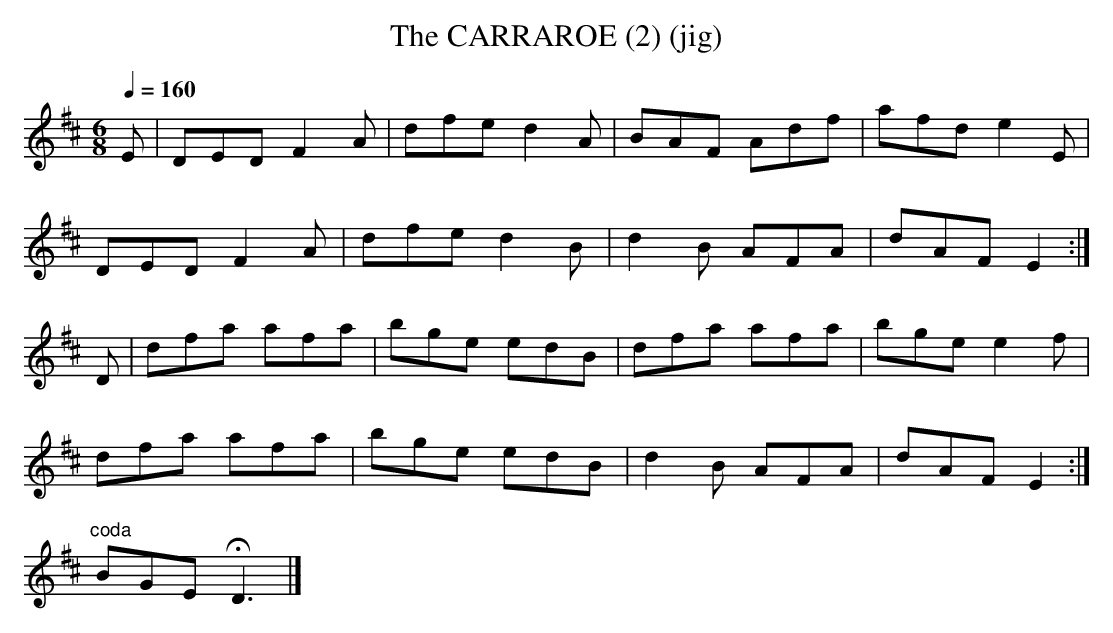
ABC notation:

X:1
T:CARRAROE (2) (jig), The
M:6/8
L:1/8
Q:1/4=160
K:D
E|DED F2 A|dfe d2A|BAF Adf|afd e2 E|
DED F2 A|dfe d2 B|d2 B AFA|dAF E2 :|
D|dfa afa|bge edB|dfa afa|bge e2f|
dfa afa|bge edB|d2 B AFA|dAF E2 :|
"^coda"BGE HD3|]
